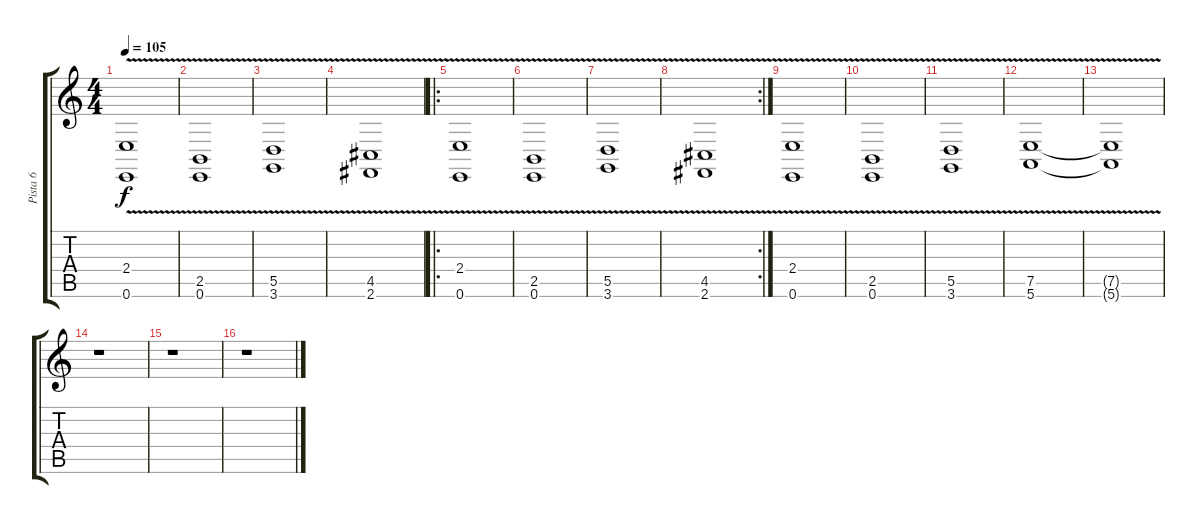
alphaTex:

\track ("Pista 6" "Pista 6") {instrument cello}
\staff {score tabs}
\tuning (E4 B3 G3 D3 A2 E2) {hide}
\ts (4 4)
\tempo 105
\clef g2
\ks c
(2.4{v} 0.6).1{dy f instrument cello} |
(2.5 0.6{v}).1 |
(5.5 3.6{v}).1 |
(4.5{v} 2.6).1 |
\ro
(2.4{v} 0.6).1 |
(2.5 0.6{v}).1 |
(5.5 3.6{v}).1 |
\rc 2
(4.5{v} 2.6).1 |
(2.4{v} 0.6).1 |
(2.5 0.6{v}).1 |
(5.5 3.6{v}).1 |
(7.5{v} 5.6).1 |
(7.5{t} 5.6{t}).1 |
r.1 |
r.1 |
r.1
